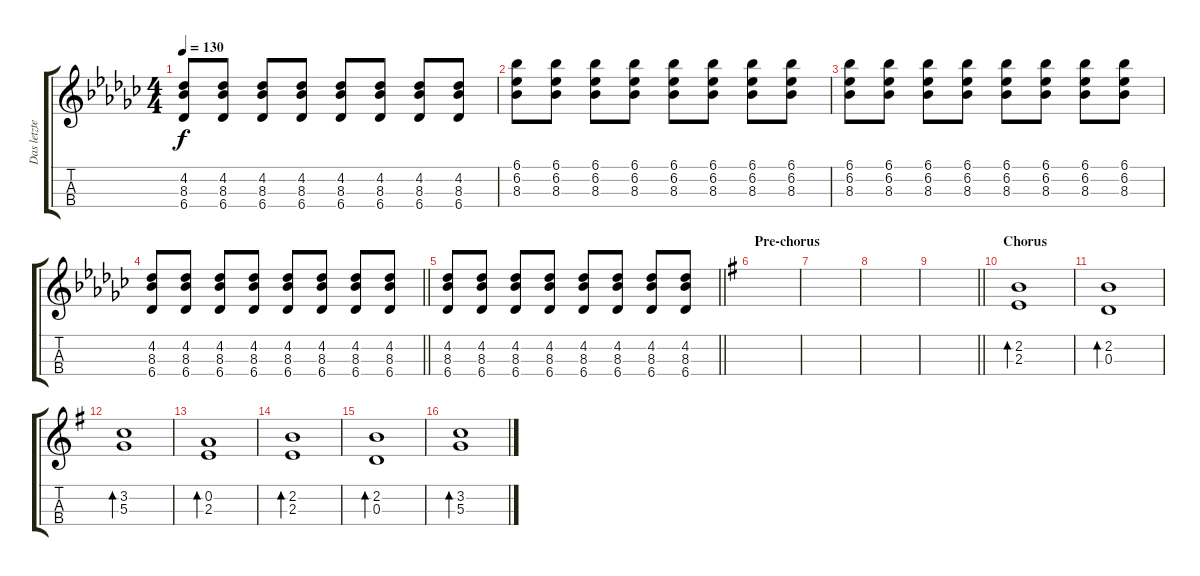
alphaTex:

\track ("Das letzte Einhorn (Cittern)" "Das letzte") {instrument acousticguitarsteel}
\staff {score tabs}
\tuning (E4 A3 D3 G2) {hide}
\ts (4 4)
\tempo 130
\clef g2
\ks ebminor
(4.2 8.3 6.4).8{dy f} (4.2 8.3 6.4).8 (4.2 8.3 6.4).8 (4.2 8.3 6.4).8 (4.2 8.3 6.4).8 (4.2 8.3 6.4).8 (4.2 8.3 6.4).8 (4.2 8.3 6.4).8 |
(6.1 6.2 8.3).8 (6.1 6.2 8.3).8 (6.1 6.2 8.3).8 (6.1 6.2 8.3).8 (6.1 6.2 8.3).8 (6.1 6.2 8.3).8 (6.1 6.2 8.3).8 (6.1 6.2 8.3).8 |
(6.1 6.2 8.3).8 (6.1 6.2 8.3).8 (6.1 6.2 8.3).8 (6.1 6.2 8.3).8 (6.1 6.2 8.3).8 (6.1 6.2 8.3).8 (6.1 6.2 8.3).8 (6.1 6.2 8.3).8 |
\barLineRight lightlight
(4.2 8.3 6.4).8 (4.2 8.3 6.4).8 (4.2 8.3 6.4).8 (4.2 8.3 6.4).8 (4.2 8.3 6.4).8 (4.2 8.3 6.4).8 (4.2 8.3 6.4).8 (4.2 8.3 6.4).8 |
\barLineRight lightlight
(4.2 8.3 6.4).8 (4.2 8.3 6.4).8 (4.2 8.3 6.4).8 (4.2 8.3 6.4).8 (4.2 8.3 6.4).8 (4.2 8.3 6.4).8 (4.2 8.3 6.4).8 (4.2 8.3 6.4).8 |
\section ("" "Pre-chorus")
\ks g
|
|
|
\barLineRight lightlight
|
\section ("" "Chorus")
(2.2 2.3).1{bd 240 volume 9} |
(2.2 0.3).1{bd 240} |
(3.2 5.3).1{bd 240} |
(0.2 2.3).1{bd 240} |
(2.2 2.3).1{bd 240 volume 9} |
(2.2 0.3).1{bd 240} |
(3.2 5.3).1{bd 240}
